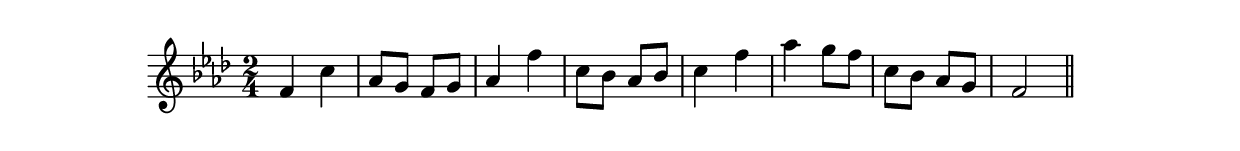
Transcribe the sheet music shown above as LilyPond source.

\version "2.14.0"
%{\header {
  composer = "G.A. Wedge"
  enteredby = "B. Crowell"
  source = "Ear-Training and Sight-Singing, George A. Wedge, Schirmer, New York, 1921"
}%}
\score{{\key f \minor
\time 2/4
%{\tempo 4=100
%}\transpose c f'{\relative c {
  c4 g' | es8 d c d | es4 c' | g8 f es f | g4 c | es4 d8 c | g8 f es d | c2
  \bar "||"
}}

}}